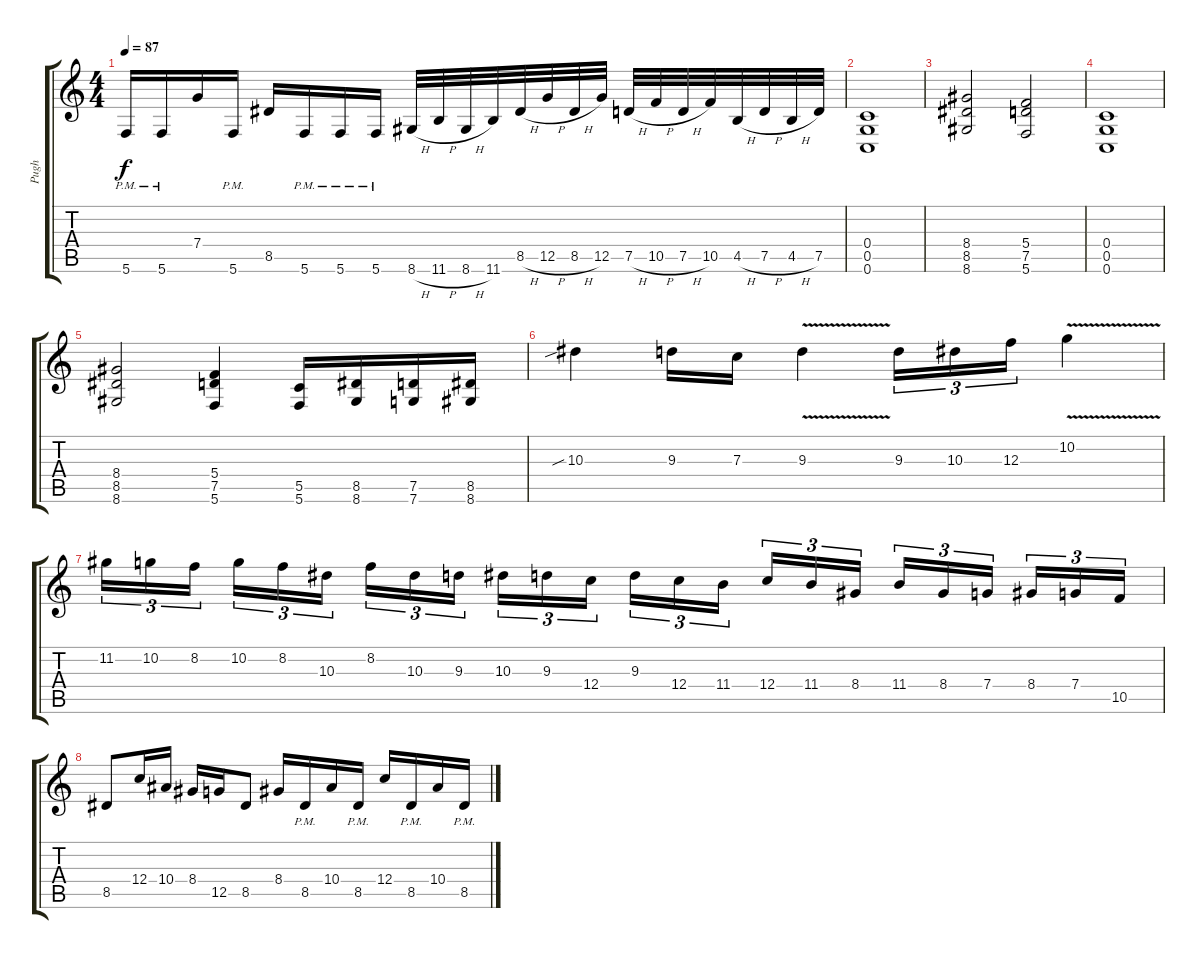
\track ("Pugh" "Pugh") {instrument overdrivenguitar}
\staff {score tabs}
\tuning (D4 A3 F3 C3 G2 C2) {hide}
\ts (4 4)
\tempo 87
\clef g2
\ks c
5.6{pm}.16{dy f} 5.6{pm}.16 7.4.16 5.6{pm}.16 8.5.16 5.6{pm}.16 5.6{pm}.16 5.6{pm}.16 8.6{h}.32 11.6{h}.32 8.6{h}.32 11.6.32 8.5{h}.32 12.5{h}.32 8.5{h}.32 12.5.32 7.5{h}.32 10.5{h}.32 7.5{h}.32 10.5.32 4.5{h}.32 7.5{h}.32 4.5{h}.32 7.5.32 |
(0.4 0.5 0.6).1 |
(8.4 8.5 8.6).2 (5.4 7.5 5.6).2 |
(0.4 0.5 0.6).1 |
(8.4 8.5 8.6).2 (5.4 7.5 5.6).4 (5.5 5.6).16 (8.5 8.6).16 (7.5 7.6).16 (8.5 8.6).16 |
10.3{sib}.4 9.3.16 7.3.16 9.3{v}.4 9.3.16{tu (3 2)} 10.3.16{tu (3 2)} 12.3.16{tu (3 2)} 10.2{v}.4 |
11.2.16{tu (3 2)} 10.2.16{tu (3 2)} 8.2.16{tu (3 2) beam splitsecondary} 10.2.16{tu (3 2)} 8.2.16{tu (3 2)} 10.3.16{tu (3 2)} 8.2.16{tu (3 2)} 10.3.16{tu (3 2)} 9.3.16{tu (3 2) beam splitsecondary} 10.3.16{tu (3 2)} 9.3.16{tu (3 2)} 12.4.16{tu (3 2)} 9.3.16{tu (3 2)} 12.4.16{tu (3 2)} 11.4.16{tu (3 2) beam splitsecondary} 12.4.16{tu (3 2)} 11.4.16{tu (3 2)} 8.4.16{tu (3 2)} 11.4.16{tu (3 2)} 8.4.16{tu (3 2)} 7.4.16{tu (3 2) beam splitsecondary} 8.4.16{tu (3 2)} 7.4.16{tu (3 2)} 10.5.16{tu (3 2)} |
8.5.8 12.4.16 10.4.16 8.4.16 12.5.16 8.5.8 8.4.16 8.5{pm}.16 10.4.16 8.5{pm}.16 12.4.16 8.5{pm}.16 10.4.16 8.5{pm}.16
